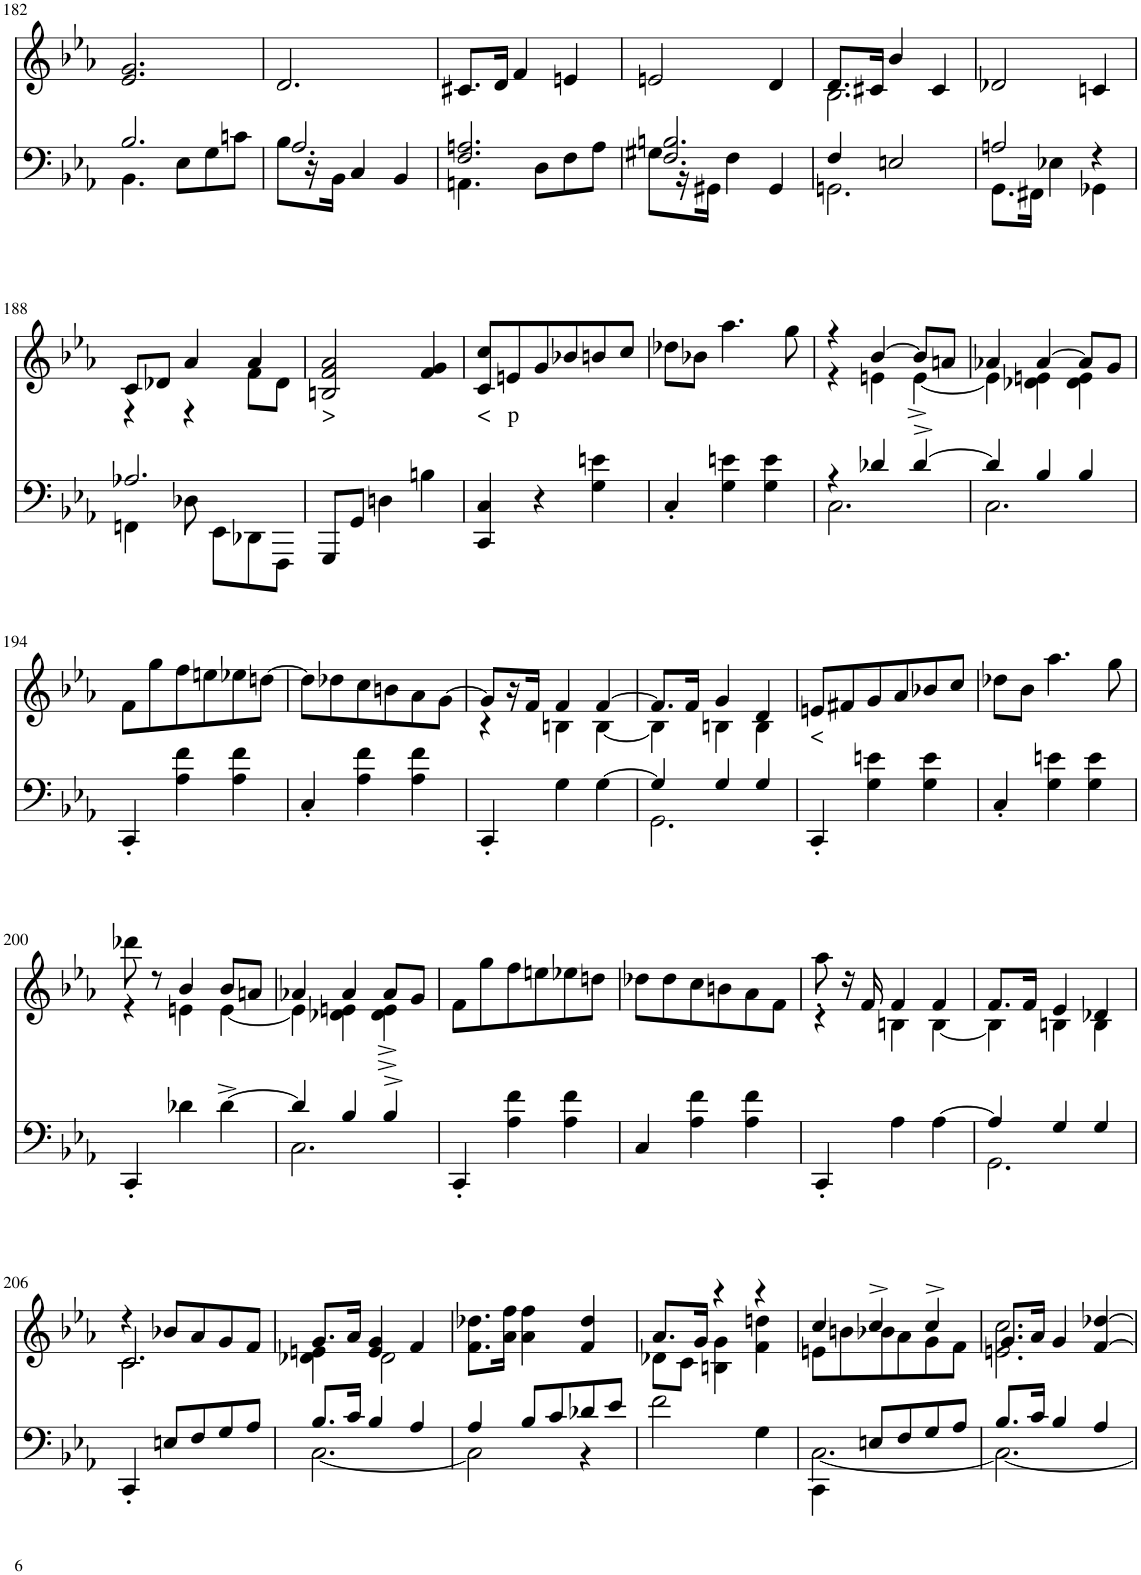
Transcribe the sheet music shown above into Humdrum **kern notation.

**kern	**kern	**text
*part2	*part1	*part1
*staff2	*staff1	*staff1
*I"Piano	*I"Piano	*
*I'Pno	*I'Pno	*
!!LO:PB:g=z
*clefF4	*clefG2	*
*k[b-e-a-]	*k[b-e-a-]	*
*M3/4	*M3/4	*
=182	=182	=182
*^	*	*
2.B-/	4.BB-\	2.e-/ 2.g/	.
.	8E-\L	.	.
.	8G\	.	.
.	8cn\J	.	.
=183	=183	=183	=183
2.A-/	8B-\L	2.d/	.
.	16r	.	.
.	16BB-\JJ	.	.
.	4C/	.	.
.	4BB-/	.	.
=184	=184	=184	=184
2.F/ 2.An/	4.AAn\	8.c#X/L	.
.	.	16d/Jk	.
.	.	4f/	.
.	8D\L	.	.
.	8F\	4en/	.
.	8A\J	.	.
=185	=185	=185	=185
2.F/ 2.Bn/	8G#X\L	2en/	.
.	16r	.	.
.	16GG#X\JJ	.	.
.	4F\	.	.
.	4GG#/	4d/	.
=186	=186	=186	=186
*	*	*^	*
4F/	2.GGn\	8.d/L	2.B-\	.
.	.	16c#X/Jk	.	.
2En/	.	4b-/	.	.
.	.	4c#/	.	.
*	*	*v	*v	*
=187	=187	=187	=187
2An/	8.GG\L	2d-X/	.
.	16FF#X\Jk	.	.
.	4E-X\	.	.
4r	4GG-X\	4cn/	.
!!LO:LB:g=z
=188	=188	=188	=188
*	*	*^	*
2.A-X/	4FFn\	8c/L	4r	.
.	.	8d-X/J	.	.
.	8D-X\	4a-/	4r	.
.	8EE-\L	.	.	.
.	8DD-X\	4a-/	8f\L	.
.	8FFF\J	.	8d-\J	.
=189	=189	=189	=189	=189
!	!	!	!	!LO:LY:b
*v	*v	*	*	*
*	*v	*v	*
8GGG/L	2Bn/ 2f/ 2a-/	>
8GG/J	.	.
4Dn\	.	.
4Bn\	4f/ 4g/	.
=190	=190	=190
!	!	!LO:LY:b
4CC/ 4C/	8c/ 8cc/L	<
!	!	!LO:LY:b
.	8en/	p
4r	8g/	.
.	8b-X/	.
4G\ 4en\	8bn/	.
.	8cc/J	.
=191	=191	=191
4C'/	8dd-X\L	.
.	8b-X\J	.
4G\ 4en\	4.aa-\	.
4G\ 4e\	.	.
.	8gg\	.
=192	=192	=192
*^	*^	*
4r	2.C\	4r	4r	.
4d-X/	.	[4b-/	4en\	.
[4d-^/	.	8b-/L]	[4e^\	.
.	.	8an/J	.	.
=193	=193	=193	=193	=193
4d-/]	2.C\	4a-X/	4e\]	.
4B-/	.	[4a-/	4d-X\ 4en\	.
4B-/	.	8a-/L]	4d-\ 4e\	.
.	.	8g/J	.	.
*v	*v	*	*	*
*	*v	*v	*
!!LO:LB:g=z
=194	=194	=194
4CC'/	8f\L	.
.	8gg\	.
4A-\ 4f\	8ff\	.
.	8een\	.
4A-\ 4f\	8ee-X\	.
.	[8ddn\J	.
=195	=195	=195
4C'/	8dd\L]	.
.	8dd-X\	.
4A-\ 4f\	8cc\	.
.	8bn\	.
4A-\ 4f\	8a-\	.
.	[8g\J	.
=196	=196	=196
*	*^	*
4CC'/	8g/L]	4r	.
.	16r	.	.
.	16f/JJ	.	.
4G\	4f/	4Bn\	.
[4G\	[4f/	[4B\	.
=197	=197	=197	=197
*^	*	*	*
4G/]	2.GG\	8.f/L]	4B\]	.
.	.	16f/Jk	.	.
4G/	.	4g/	4Bn\	.
4G/	.	4d/	4B\	.
*v	*v	*	*	*
=198	=198	=198	=198
!	!	!	!LO:LY:b
*	*v	*v	*
4CC'/	8en/L	<
.	8f#X/	.
4G\ 4en\	8g/	.
.	8a-/	.
4G\ 4e\	8b-X/	.
.	8cc/J	.
=199	=199	=199
4C'/	8dd-X\L	.
.	8b-\J	.
4G\ 4en\	4.aa-\	.
4G\ 4e\	.	.
.	8gg\	.
!!LO:LB:g=z
=200	=200	=200
*	*^	*
4CC'/	8ddd-X\	4r	.
.	8r	.	.
4d-X\	4en\	4b-/	.
[4d-^\	[4e\	8b-/L	.
.	.	8an/J	.
=201	=201	=201	=201
*^	*	*	*
4d-/]	2.C\	4a-X/	4e\]	.
4B-/	.	4a-/	4d-X\ 4en\	.
4B-^/	.	8a-/L	4d-\^ 4e\^	.
.	.	8g/J	.	.
*v	*v	*	*	*
*	*v	*v	*
=202	=202	=202
4CC'/	8f\L	.
.	8gg\	.
4A-\ 4f\	8ff\	.
.	8een\	.
4A-\ 4f\	8ee-X\	.
.	8ddn\J	.
=203	=203	=203
4C/	8dd-X\L	.
.	8dd-\	.
4A-\ 4f\	8cc\	.
.	8bn\	.
4A-\ 4f\	8a-\	.
.	8f\J	.
=204	=204	=204
*	*^	*
4CC'/	8aa-'\	4r	.
.	16r	.	.
.	16f/	.	.
4A-\	4f/	4Bn\	.
[4A-\	4f/	[4B\	.
=205	=205	=205	=205
*^	*	*	*
4A-/]	2.GG\	8.f/L	4B\]	.
.	.	16f/Jk	.	.
4G/	.	4e-/	4Bn\	.
4G/	.	4d-X/	4B\	.
*v	*v	*	*	*
!!LO:LB:g=z
=206	=206	=206	=206
*	*	*^	*
4CC'/	4r	2.c\	2.c/	.
8En/L	8b-X/L	.	.	.
8F/	8a-/	.	.	.
8G/	8g/	.	.	.
8A-/J	8f/J	.	.	.
*	*	*v	*v	*
=207	=207	=207	=207
*^	*	*	*
8.B-/L	[2.C\	8.g/L	4d-X\ 4en\	.
16c/Jk	.	16a-/Jk	.	.
4B-/	.	4e/ 4g/	2d-\	.
4A-/	.	4f/	.	.
*	*	*v	*v	*
=208	=208	=208	=208
4A-/	2C\]	8.f\ 8.dd-X\L	.
.	.	16a-\ 16ff\Jk	.
8B-/L	.	4a-\ 4ff\	.
8c/	.	.	.
8d-X/	4r	4f/ 4dd-/	.
8e-/J	.	.	.
*v	*v	*	*
=209	=209	=209
*	*^	*
2f\	8.a-/L	8d-X\L	.
.	.	8c\J	.
.	16g/Jk	.	.
.	4r	4Bn\ 4g\	.
4G\	4r	4f\ 4ddn\	.
=210	=210	=210	=210
*^	*	*	*
4CC\	[2.C\	4cc/	8en\L	.
.	.	.	8bn\	.
8En/L	.	4cc^/	8b-X\	.
8F/	.	.	8a-\	.
8G/	.	4cc^/	8g\	.
8A-/J	.	.	8f\J	.
=211	=211	=211	=211	=211
8.B-/L	2.C\_	8.g/L	2.en\ 2.cc\	.
16c/Jk	.	16a-/Jk	.	.
4B-/	.	4g/	.	.
4A-/	.	[4f/ [4dd-X/	.	.
*v	*v	*	*	*
*	*v	*v	*
=	=	=
*-	*-	*-
